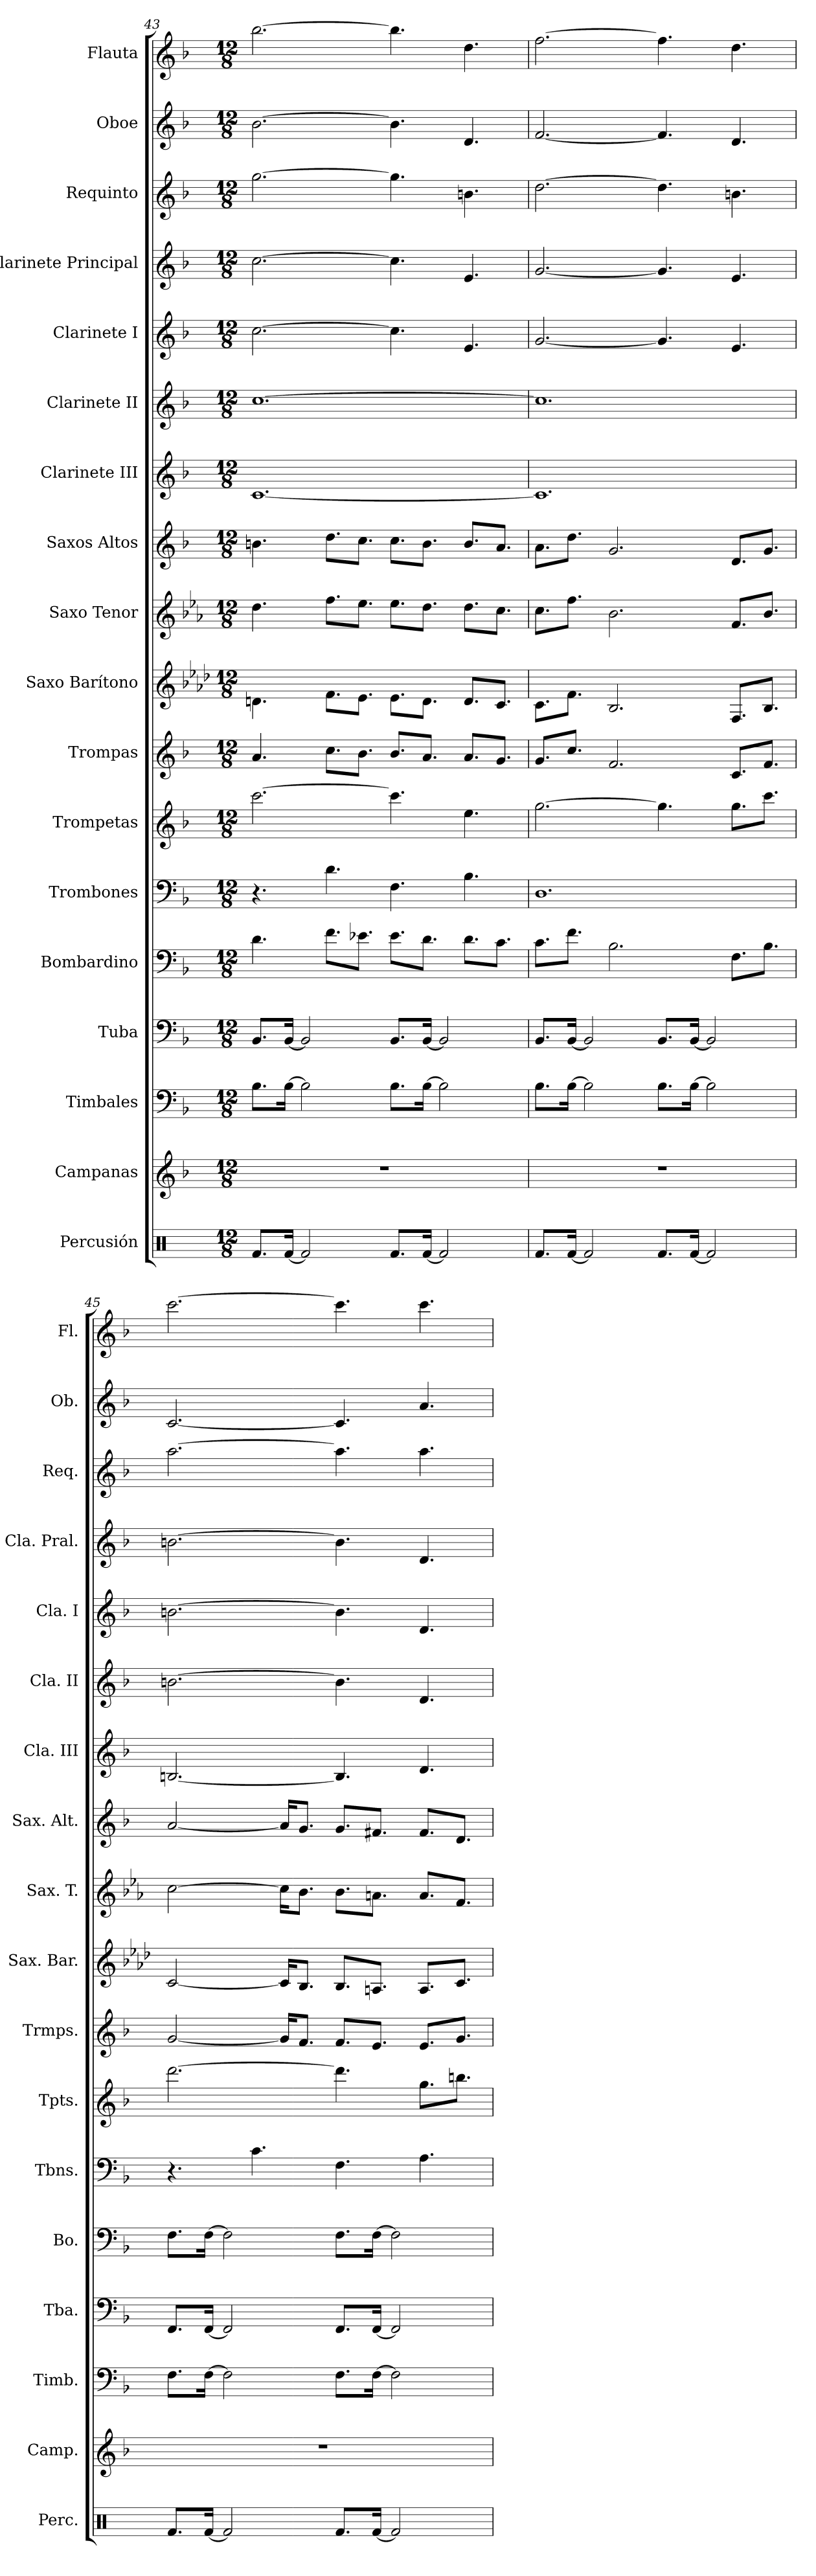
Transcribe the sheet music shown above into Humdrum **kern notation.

**kern	**kern	**kern	**kern	**kern	**kern	**kern	**kern	**kern	**kern	**kern	**kern	**kern	**kern	**kern	**kern	**kern	**kern
*part18	*part17	*part16	*part15	*part14	*part13	*part12	*part11	*part10	*part9	*part8	*part7	*part6	*part5	*part4	*part3	*part2	*part1
*staff18	*staff17	*staff16	*staff15	*staff14	*staff13	*staff12	*staff11	*staff10	*staff9	*staff8	*staff7	*staff6	*staff5	*staff4	*staff3	*staff2	*staff1
*I"Percusión	*I"Campanas	*I"Timbales	*I"Tuba	*I"Bombardino	*I"Trombones	*I"Trompetas	*I"Trompas	*I"Saxo Barítono	*I"Saxo Tenor	*I"Saxos Altos	*I"Clarinete III	*I"Clarinete II	*I"Clarinete I	*I"Clarinete Principal	*I"Requinto	*I"Oboe	*I"Flauta
*I'Perc.	*I'Camp.	*I'Timb.	*I'Tba.	*I'Bo.	*I'Tbns.	*I'Tpts.	*I'Trmps.	*I'Sax. Bar.	*I'Sax. T.	*I'Sax. Alt.	*I'Cla. III	*I'Cla. II	*I'Cla. I	*I'Cla. Pral.	*I'Req.	*I'Ob.	*I'Fl.
!!LO:PB:g=z
*clefX	*clefG2	*clefF4	*clefF4	*clefF4	*clefF4	*clefG2	*clefG2	*clefG2	*clefG2	*clefG2	*clefG2	*clefG2	*clefG2	*clefG2	*clefG2	*clefG2	*clefG2
*	*	*	*	*	*	*ITrd1c2	*ITrd4c7	*ITrd12c21	*ITrd8c14	*ITrd5c9	*ITrd1c2	*ITrd1c2	*ITrd1c2	*ITrd1c2	*ITrd-2c-3	*	*
*k[]	*k[b-]	*k[b-]	*k[b-]	*k[b-]	*k[b-]	*k[b-e-a-]	*k[b-e-]	*k[b-e-a-d-]	*k[b-e-a-]	*k[b-e-a-d-]	*k[b-e-a-]	*k[b-e-a-]	*k[b-e-a-]	*k[b-e-a-]	*k[b-e-a-d-]	*k[b-]	*k[b-]
*M12/8	*M12/8	*M12/8	*M12/8	*M12/8	*M12/8	*M12/8	*M12/8	*M12/8	*M12/8	*M12/8	*M12/8	*M12/8	*M12/8	*M12/8	*M12/8	*M12/8	*M12/8
=43	=43	=43	=43	=43	=43	=43	=43	=43	=43	=43	=43	=43	=43	=43	=43	=43	=43
8.Rf/L	1.r	8.B-\L	8.BB-/L	4.d\	4.r	[2.bb-\	4.d/	4.Dn\	4.d\	4.dn\	[1.B-	[1.b-	[2.b-\	[2.b-\	[2.bb-\	[2.b-\	[2.bb-\
[16Rf/Jk	.	[16B-\Jk	[16BB-/Jk	.	.	.	.	.	.	.	.	.	.	.	.	.	.
2Rf/]	.	2B-\]	2BB-/]	.	.	.	.	.	.	.	.	.	.	.	.	.	.
.	.	.	.	8.f\L	4.d\	.	8.f\L	8.F\L	8.f\L	8.f\L	.	.	.	.	.	.	.
.	.	.	.	8.e-X\J	.	.	8.e-\J	8.E-\J	8.e-\J	8.e-\J	.	.	.	.	.	.	.
8.Rf/L	.	8.B-\L	8.BB-/L	8.e-\L	4.F\	4.bb-\]	8.e-/L	8.E-\L	8.e-\L	8.e-\L	.	.	4.b-\]	4.b-\]	4.bb-\]	4.b-\]	4.bb-\]
[16Rf/Jk	.	[16B-\Jk	[16BB-/Jk	8.d\J	.	.	8.d/J	8.D\J	8.d\J	8.d\J	.	.	.	.	.	.	.
2Rf/]	.	2B-\]	2BB-/]	.	.	.	.	.	.	.	.	.	.	.	.	.	.
.	.	.	.	8.d\L	4.B-\	4.dd\	8.d/L	8.D/L	8.d\L	8.d/L	.	.	4.d/	4.d/	4.ddn\	4.d/	4.dd\
.	.	.	.	8.c\J	.	.	8.c/J	8.C/J	8.c\J	8.c/J	.	.	.	.	.	.	.
=44	=44	=44	=44	=44	=44	=44	=44	=44	=44	=44	=44	=44	=44	=44	=44	=44	=44
8.Rf/L	1.r	8.B-\L	8.BB-/L	8.c\L	1.D	[2.ff\	8.c/L	8.C\L	8.c\L	8.c\L	1.B-]	1.b-]	[2.f/	[2.f/	[2.ff\	[2.f/	[2.ff\
[16Rf/Jk	.	[16B-\Jk	[16BB-/Jk	8.f\J	.	.	8.f/J	8.F\J	8.f\J	8.f\J	.	.	.	.	.	.	.
2Rf/]	.	2B-\]	2BB-/]	.	.	.	.	.	.	.	.	.	.	.	.	.	.
.	.	.	.	2.B-\	.	.	2.B-/	2.BB-/	2.B-\	2.B-/	.	.	.	.	.	.	.
8.Rf/L	.	8.B-\L	8.BB-/L	.	.	4.ff\]	.	.	.	.	.	.	4.f/]	4.f/]	4.ff\]	4.f/]	4.ff\]
[16Rf/Jk	.	[16B-\Jk	[16BB-/Jk	.	.	.	.	.	.	.	.	.	.	.	.	.	.
2Rf/]	.	2B-\]	2BB-/]	.	.	.	.	.	.	.	.	.	.	.	.	.	.
.	.	.	.	8.F\L	.	8.ff\L	8.F/L	8.FF/L	8.F/L	8.F/L	.	.	4.d/	4.d/	4.ddn\	4.d/	4.dd\
.	.	.	.	8.B-\J	.	8.bb-\J	8.B-/J	8.BB-/J	8.B-/J	8.B-/J	.	.	.	.	.	.	.
=45	=45	=45	=45	=45	=45	=45	=45	=45	=45	=45	=45	=45	=45	=45	=45	=45	=45
8.Rf/L	1.r	8.F\L	8.FF/L	8.F\L	4.r	[2.ccc\	[2c/	[2C/	[2c\	[2c/	[2.An/	[2.an\	[2.an\	[2.an\	[2.ccc\	[2.c/	[2.ccc\
[16Rf/Jk	.	[16F\Jk	[16FF/Jk	[16F\Jk	.	.	.	.	.	.	.	.	.	.	.	.	.
2Rf/]	.	2F\]	2FF/]	2F\]	.	.	.	.	.	.	.	.	.	.	.	.	.
.	.	.	.	.	4.c\	.	.	.	.	.	.	.	.	.	.	.	.
.	.	.	.	.	.	.	16c/KL]	16C/KL]	16c\KL]	16c/KL]	.	.	.	.	.	.	.
.	.	.	.	.	.	.	8.B-/J	8.BB-/J	8.B-\J	8.B-/J	.	.	.	.	.	.	.
8.Rf/L	.	8.F\L	8.FF/L	8.F\L	4.F\	4.ccc\]	8.B-/L	8.BB-/L	8.B-\L	8.B-/L	4.A/]	4.a\]	4.a\]	4.a\]	4.ccc\]	4.c/]	4.ccc\]
[16Rf/Jk	.	[16F\Jk	[16FF/Jk	[16F\Jk	.	.	8.A/J	8.AAn/J	8.An\J	8.An/J	.	.	.	.	.	.	.
2Rf/]	.	2F\]	2FF/]	2F\]	.	.	.	.	.	.	.	.	.	.	.	.	.
.	.	.	.	.	4.A\	8.ff\L	8.A/L	8.AA/L	8.A/L	8.A/L	4.c/	4.c/	4.c/	4.c/	4.ccc\	4.a/	4.ccc\
.	.	.	.	.	.	8.aan\J	8.c/J	8.C/J	8.F/J	8.F/J	.	.	.	.	.	.	.
=	=	=	=	=	=	=	=	=	=	=	=	=	=	=	=	=	=
*-	*-	*-	*-	*-	*-	*-	*-	*-	*-	*-	*-	*-	*-	*-	*-	*-	*-
